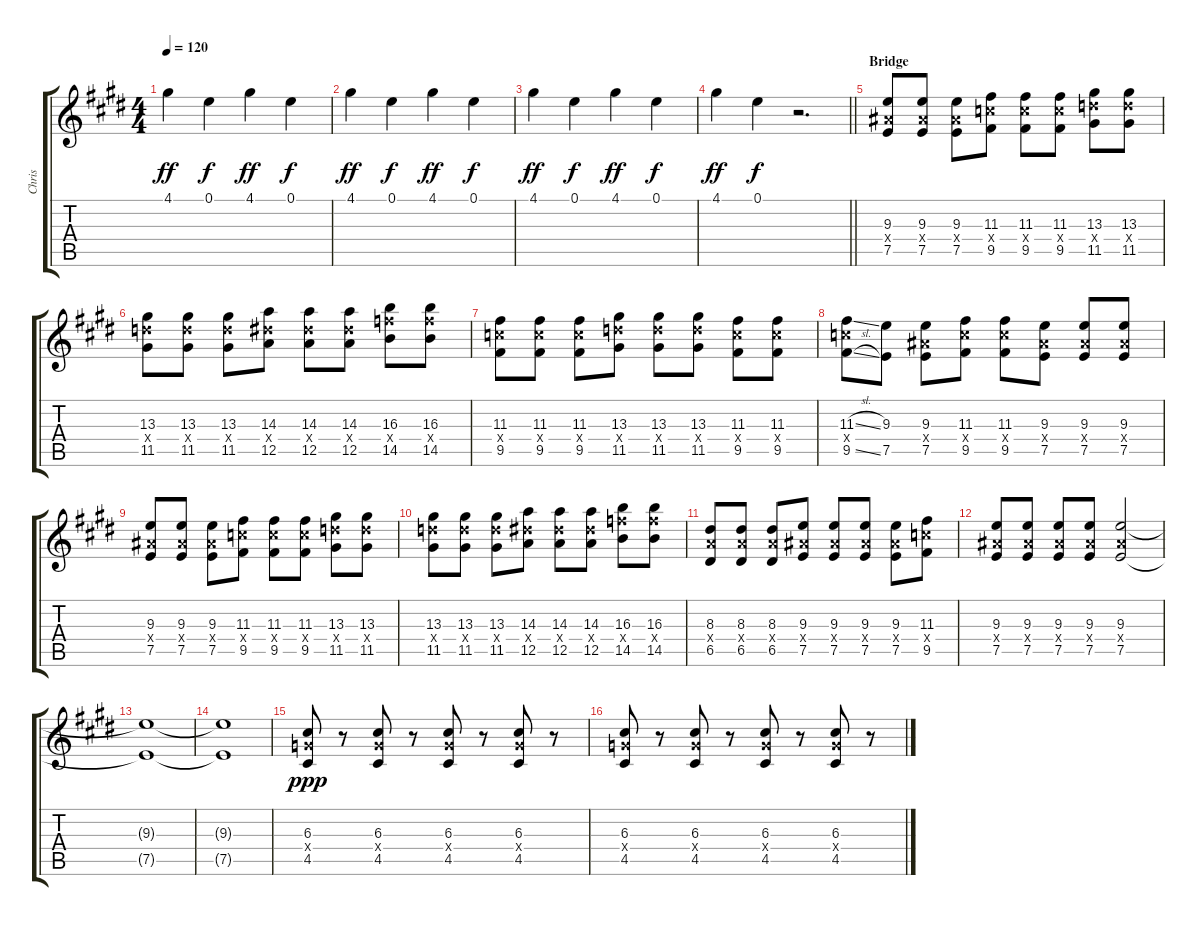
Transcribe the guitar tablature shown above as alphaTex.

\track ("Chris" "Chris") {instrument distortionguitar}
\staff {score tabs}
\tuning (E4 B3 G3 D3 A2 E2) {hide}
\ts (4 4)
\tempo 120
\clef g2
\ks e
4.1.4{dy ff} 0.1.4{dy f} 4.1.4{dy ff} 0.1.4{dy f} |
4.1.4{dy ff} 0.1.4{dy f} 4.1.4{dy ff} 0.1.4{dy f} |
4.1.4{dy ff} 0.1.4{dy f} 4.1.4{dy ff} 0.1.4{dy f} |
\barLineRight lightlight
4.1.4{dy ff} 0.1.4{dy f} r.2{d} |
\section ("" "Bridge")
(9.3 8.4{x} 7.5).8 (9.3 8.4{x} 7.5).8 (9.3 8.4{x} 7.5).8 (11.3 10.4{x} 9.5).8 (11.3 10.4{x} 9.5).8 (11.3 10.4{x} 9.5).8 (13.3 12.4{x} 11.5).8 (13.3 12.4{x} 11.5).8 |
(13.3 12.4{x} 11.5).8 (13.3 12.4{x} 11.5).8 (13.3 12.4{x} 11.5).8 (14.3 13.4{x} 12.5).8 (14.3 13.4{x} 12.5).8 (14.3 13.4{x} 12.5).8 (16.3 15.4{x} 14.5).8 (16.3 15.4{x} 14.5).8 |
(11.3 10.4{x} 9.5).8 (11.3 10.4{x} 9.5).8 (11.3 10.4{x} 9.5).8 (13.3 12.4{x} 11.5).8 (13.3 12.4{x} 11.5).8 (13.3 12.4{x} 11.5).8 (11.3 10.4{x} 9.5).8 (11.3 10.4{x} 9.5).8 |
(11.3{sl} 10.4{x} 9.5{sl}).8 (9.3 7.5).8 (9.3 8.4{x} 7.5).8 (11.3 10.4{x} 9.5).8 (11.3 10.4{x} 9.5).8 (9.3 8.4{x} 7.5).8 (9.3 8.4{x} 7.5).8 (9.3 8.4{x} 7.5).8 |
(9.3 8.4{x} 7.5).8 (9.3 8.4{x} 7.5).8 (9.3 8.4{x} 7.5).8 (11.3 10.4{x} 9.5).8 (11.3 10.4{x} 9.5).8 (11.3 10.4{x} 9.5).8 (13.3 12.4{x} 11.5).8 (13.3 12.4{x} 11.5).8 |
(13.3 12.4{x} 11.5).8 (13.3 12.4{x} 11.5).8 (13.3 12.4{x} 11.5).8 (14.3 13.4{x} 12.5).8 (14.3 13.4{x} 12.5).8 (14.3 13.4{x} 12.5).8 (16.3 15.4{x} 14.5).8 (16.3 15.4{x} 14.5).8 |
(8.3 7.4{x} 6.5).8 (8.3 7.4{x} 6.5).8 (8.3 7.4{x} 6.5).8 (9.3 8.4{x} 7.5).8 (9.3 8.4{x} 7.5).8 (9.3 8.4{x} 7.5).8 (9.3 8.4{x} 7.5).8 (11.3 10.4{x} 9.5).8 |
(9.3 8.4{x} 7.5).8 (9.3 8.4{x} 7.5).8 (9.3 8.4{x} 7.5).8 (9.3 8.4{x} 7.5).8 (9.3 8.4{x} 7.5).2 |
(9.3{t} 7.5{t}).1 |
(9.3{t} 7.5{t}).1 |
(6.3 5.4{x} 4.5).8{dy ppp volume 8} r.8 (6.3 5.4{x} 4.5).8 r.8 (6.3 5.4{x} 4.5).8 r.8 (6.3 5.4{x} 4.5).8 r.8 |
(6.3 5.4{x} 4.5).8 r.8 (6.3 5.4{x} 4.5).8 r.8 (6.3 5.4{x} 4.5).8 r.8 (6.3 5.4{x} 4.5).8 r.8
